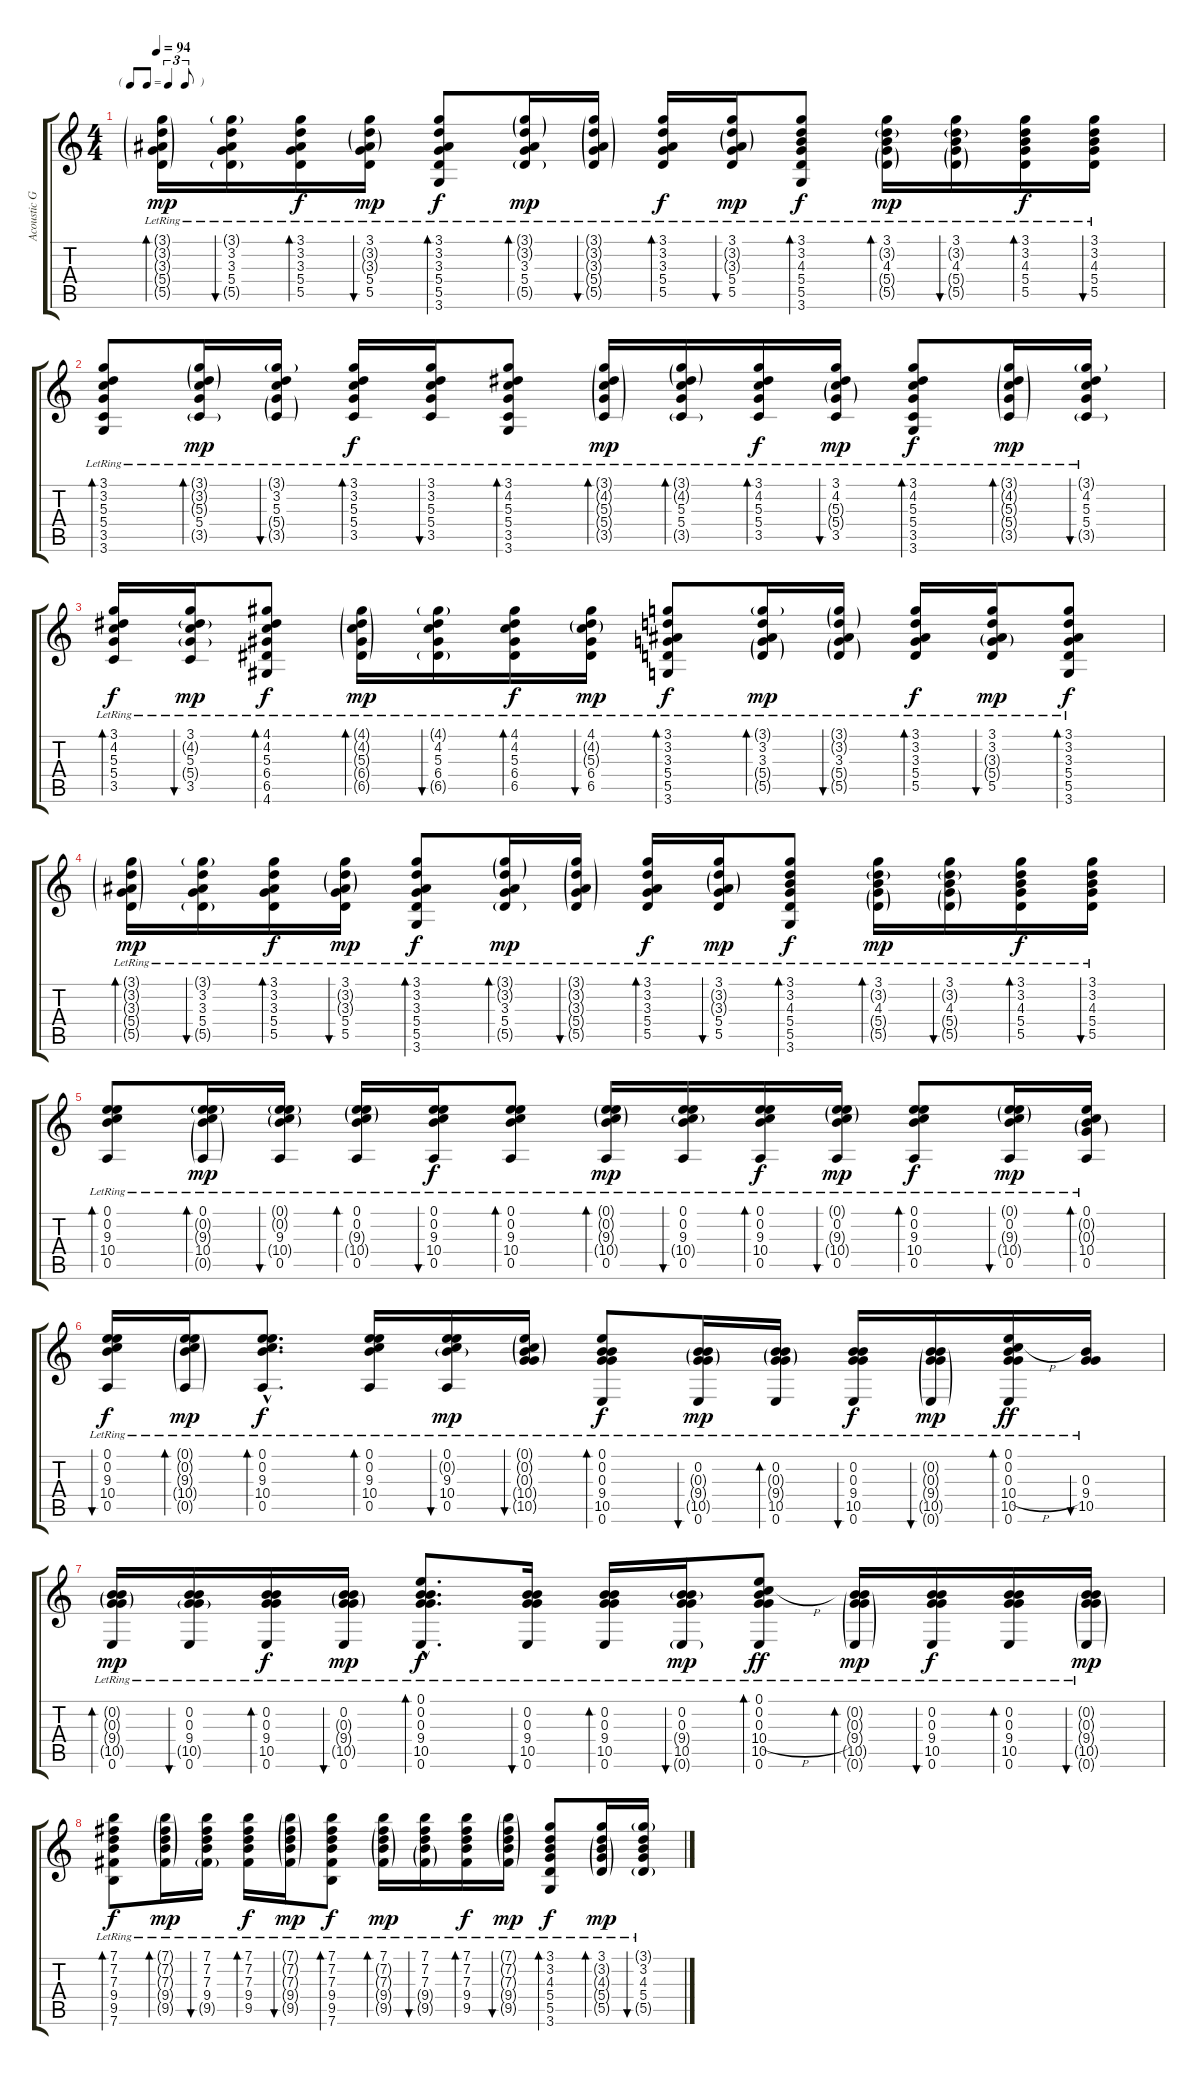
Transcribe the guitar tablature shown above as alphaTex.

\track ("Acoustic Guitar" "Acoustic G") {instrument acousticguitarsteel}
\staff {score tabs}
\tuning (E4 B3 G3 D3 A2 E2) {hide}
\ts (4 4)
\tf triplet8th
\tempo 94
\clef g2
\ks c
(3.1{g lr} 3.2{g} 3.3{g lr} 5.4{g lr} 5.5{g lr}).16{bd 60 dy mp} (3.1{g lr} 3.2 3.3{lr} 5.4{lr} 5.5{g lr}).16{bu 60} (3.1{lr} 3.2 3.3{lr} 5.4{lr} 5.5{lr}).16{bd 60 dy f} (3.1{lr} 3.2{g} 3.3{g lr} 5.4{lr} 5.5{lr}).16{bu 60 dy mp} (3.1{lr} 3.2 3.3{lr} 5.4{lr} 5.5{lr} 3.6{lr}).8{bd 60 dy f} (3.1{g lr} 3.2{g} 3.3{lr} 5.4{lr} 5.5{g lr}).16{bd 60 dy mp} (3.1{g lr} 3.2{g} 3.3{g lr} 5.4{g lr} 5.5{g lr}).16{bu 60} (3.1{lr} 3.2 3.3{lr} 5.4{lr} 5.5{lr}).16{bd 60 dy f} (3.1{lr} 3.2{g} 3.3{g lr} 5.4{lr} 5.5{lr}).16{bu 60 dy mp} (3.1{lr} 3.2 4.3{lr} 5.4{lr} 5.5{lr} 3.6{lr}).8{bd 60 dy f} (3.1{lr} 3.2{g} 4.3{lr} 5.4{g lr} 5.5{g lr}).16{bd 60 dy mp} (3.1{lr} 3.2{g} 4.3{lr} 5.4{g lr} 5.5{g lr}).16{bu 60} (3.1{lr} 3.2{lr} 4.3{lr} 5.4{lr} 5.5{lr}).16{bd 60 dy f} (3.1{lr} 3.2{lr} 4.3{lr} 5.4{lr} 5.5{lr}).16{bu 60} |
(3.1{lr} 3.2{lr} 5.3{lr} 5.4{lr} 3.5{lr} 3.6{lr}).8{bd 60} (3.1{g lr} 3.2{g lr} 5.3{g lr} 5.4{lr} 3.5{g lr}).16{bd 60 dy mp} (3.1{g lr} 3.2{lr} 5.3{lr} 5.4{g lr} 3.5{g lr}).16{bu 60} (3.1{lr} 3.2{lr} 5.3{lr} 5.4{lr} 3.5{lr}).16{bd 60 dy f} (3.1{lr} 3.2 5.3 5.4 3.5).16{bu 60} (3.1{lr} 4.2{lr} 5.3{lr} 5.4 3.5{lr} 3.6{lr}).8{bd 60} (3.1{g} 4.2{g lr} 5.3{g lr} 5.4{g lr} 3.5{g lr}).16{bd 240 dy mp} (3.1{g} 4.2{g lr} 5.3{lr} 5.4{lr} 3.5{g lr}).16{bd 60} (3.1{lr} 4.2{lr} 5.3{lr} 5.4{lr} 3.5{lr}).16{bd 60 dy f} (3.1{lr} 4.2{lr} 5.3{g lr} 5.4{g lr} 3.5{lr}).16{bu 60 dy mp} (3.1 4.2 5.3{lr} 5.4{lr} 3.5{lr} 3.6{lr}).8{bd 60 dy f} (3.1{g} 4.2{g} 5.3{g lr} 5.4{g lr} 3.5{g lr}).16{bd 60 dy mp} (3.1{g} 4.2 5.3{lr} 5.4{lr} 3.5{g lr}).16{bu 60} |
(3.1{lr} 4.2{lr} 5.3{lr} 5.4{lr} 3.5{lr}).16{bd 60 dy f} (3.1{lr} 4.2{g lr} 5.3{lr} 5.4{g lr} 3.5{lr}).16{bu 60 dy mp} (4.1{lr} 4.2 5.3{lr} 6.4{lr} 6.5{lr} 4.6{lr}).8{bd 60 dy f} (4.1{g lr} 4.2{g} 5.3{g lr} 6.4{g lr} 6.5{g lr}).16{bd 60 dy mp} (4.1{g lr} 4.2 5.3{lr} 6.4{lr} 6.5{g lr}).16{bu 60} (4.1{lr} 4.2 5.3{lr} 6.4{lr} 6.5{lr}).16{bd 60 dy f} (4.1{lr} 4.2{g} 5.3{g lr} 6.4{lr} 6.5{lr}).16{bu 60 dy mp} (3.1{lr} 3.2 3.3{lr} 5.4{lr} 5.5{lr} 3.6{lr}).8{bd 60 dy f} (3.1{g lr} 3.2 3.3{lr} 5.4{g lr} 5.5{g lr}).16{bd 60 dy mp} (3.1{g lr} 3.2{g} 3.3{lr} 5.4{g lr} 5.5{g lr}).16{bu 60} (3.1{lr} 3.2 3.3{lr} 5.4{lr} 5.5{lr}).16{bd 60 dy f} (3.1{lr} 3.2 3.3{g lr} 5.4{g lr} 5.5{lr}).16{bu 60 dy mp} (3.1{lr} 3.2 3.3{lr} 5.4{lr} 5.5{lr} 3.6{lr}).8{bd 60 dy f} |
(3.1{g lr} 3.2{g} 3.3{g lr} 5.4{g lr} 5.5{g lr}).16{bd 60 dy mp} (3.1{g lr} 3.2 3.3{lr} 5.4{lr} 5.5{g lr}).16{bu 60} (3.1{lr} 3.2 3.3{lr} 5.4{lr} 5.5{lr}).16{bd 60 dy f} (3.1{lr} 3.2{g} 3.3{g lr} 5.4{lr} 5.5{lr}).16{bu 60 dy mp} (3.1{lr} 3.2 3.3{lr} 5.4{lr} 5.5{lr} 3.6{lr}).8{bd 60 dy f} (3.1{g lr} 3.2{g} 3.3{lr} 5.4{lr} 5.5{g lr}).16{bd 60 dy mp} (3.1{g lr} 3.2{g} 3.3{g lr} 5.4{g lr} 5.5{g lr}).16{bu 60} (3.1{lr} 3.2 3.3{lr} 5.4{lr} 5.5{lr}).16{bd 60 dy f} (3.1{lr} 3.2{g} 3.3{g lr} 5.4{lr} 5.5{lr}).16{bu 60 dy mp} (3.1{lr} 3.2 4.3{lr} 5.4{lr} 5.5{lr} 3.6{lr}).8{bd 60 dy f} (3.1{lr} 3.2{g} 4.3{lr} 5.4{g lr} 5.5{g lr}).16{bd 60 dy mp} (3.1{lr} 3.2{g} 4.3{lr} 5.4{g lr} 5.5{g lr}).16{bu 60} (3.1{lr} 3.2{lr} 4.3{lr} 5.4{lr} 5.5{lr}).16{bd 60 dy f} (3.1{lr} 3.2{lr} 4.3{lr} 5.4{lr} 5.5{lr}).16{bu 60} |
(0.1{lr} 0.2{lr} 9.3{lr} 10.4{lr} 0.5{lr}).8{bd 60} (0.1{lr} 0.2{g lr} 9.3{g lr} 10.4{lr} 0.5{g lr}).16{bd 60 dy mp} (0.1{g lr} 0.2{g lr} 9.3{lr} 10.4{g lr} 0.5{lr}).16{bu 60} (0.1{lr} 0.2{lr} 9.3{g lr} 10.4{g lr} 0.5{lr}).16{bd 60} (0.1{lr} 0.2{lr} 9.3{lr} 10.4{lr} 0.5{lr}).16{bu 60 dy f} (0.1{lr} 0.2{lr} 9.3{lr} 10.4{lr} 0.5{lr}).8{bd 60} (0.1{g lr} 0.2{g lr} 9.3{g lr} 10.4{g lr} 0.5{lr}).16{bd 60 dy mp} (0.1{lr} 0.2{lr} 9.3{lr} 10.4{g lr} 0.5{lr}).16{bu 60} (0.1{lr} 0.2{lr} 9.3{lr} 10.4{lr} 0.5{lr}).16{bd 60 dy f} (0.1{g lr} 0.2{lr} 9.3{g lr} 10.4{g lr} 0.5{lr}).16{bu 60 dy mp} (0.1{lr} 0.2{lr} 9.3{lr} 10.4{lr} 0.5{lr}).8{bd 60 dy f} (0.1{g lr} 0.2{lr} 9.3{g lr} 10.4{g lr} 0.5{lr}).16{bu 60 dy mp} (0.1{lr} 0.2{g lr} 0.3{g lr} 10.4{lr} 0.5{lr}).16{bd 60} |
(0.1{lr} 0.2{lr} 9.3{lr} 10.4 0.5{lr}).16{bu 60 dy f} (0.1{g lr} 0.2{g lr} 9.3{g lr} 10.4{g lr} 0.5{g lr}).16{bd 60 dy mp} (0.1{hac lr} 0.2{hac lr} 9.3{hac lr} 10.4{hac lr} 0.5{hac lr}).8{d bd 60 dy f} (0.1{lr} 0.2{lr} 9.3{lr} 10.4{lr} 0.5{lr}).16{bd 60} (0.1{lr} 0.2{g lr} 9.3{lr} 10.4{lr} 0.5{lr}).16{bu 60 dy mp} (0.1{g lr} 0.2{g lr} 0.3{g lr} 10.4{g lr} 10.5{g lr}).16{bu 60} (0.1{lr} 0.2{lr} 0.3{lr} 9.4{lr} 10.5{lr} 0.6{lr}).8{bd 60 dy f} (0.2{lr} 0.3{g lr} 9.4{g lr} 10.5{g lr} 0.6{lr}).16{bu 60 dy mp} (0.2{lr} 0.3{g lr} 9.4{g lr} 10.5{lr} 0.6{lr}).16{bd 60} (0.2{lr} 0.3{lr} 9.4{lr} 10.5{lr} 0.6{lr}).16{bu 60 dy f} (0.2{g lr} 0.3{g lr} 9.4{g lr} 10.5{g lr} 0.6{g lr}).16{bu 60 dy mp} (0.1{lr} 0.2{lr} 0.3{lr} 10.4{h} 10.5{lr} 0.6{lr}).16{bd 60 dy ff} (0.3{lr} 9.4{lr} 10.5{lr}).16{bu 60} |
(0.2{g lr} 0.3{g lr} 9.4{g lr} 10.5{g lr} 0.6{lr}).16{bd 60 dy mp} (0.2{lr} 0.3{lr} 9.4{lr} 10.5{g lr} 0.6{lr}).16{bu 60} (0.2{lr} 0.3{lr} 9.4{lr} 10.5{lr} 0.6{lr}).16{bd 60 dy f} (0.2{lr} 0.3{g lr} 9.4{g lr} 10.5{g lr} 0.6{lr}).16{bu 60 dy mp} (0.1{hac lr} 0.2{hac lr} 0.3{hac lr} 9.4{hac lr} 10.5{hac lr} 0.6{hac lr}).8{d bd 60 dy f} (0.2{lr} 0.3{lr} 9.4{lr} 10.5{lr} 0.6{lr}).16{bu 60} (0.2{lr} 0.3{lr} 9.4{lr} 10.5{lr} 0.6{lr}).16{bd 60} (0.2 0.3 9.4{g lr} 10.5{lr} 0.6{g lr}).16{bu 60 dy mp} (0.1{lr} 0.2{lr} 0.3{lr} 10.4{h} 10.5{lr} 0.6{lr}).8{bd 60 dy ff} (0.2{g lr} 0.3{g lr} 9.4{g lr} 10.5{g lr} 0.6{g lr}).16{bd 60 dy mp} (0.2{lr} 0.3{lr} 9.4{lr} 10.5{lr} 0.6{lr}).16{bu 60 dy f} (0.2{lr} 0.3{lr} 9.4{lr} 10.5{lr} 0.6{lr}).16{bd 60} (0.2{g lr} 0.3{g lr} 9.4{g lr} 10.5{g lr} 0.6{g lr}).16{bu 60 dy mp} |
(7.1{lr} 7.2{lr} 7.3{lr} 9.4{lr} 9.5{lr} 7.6{lr}).8{bd 60 dy f} (7.1{g lr} 7.2{g lr} 7.3{g lr} 9.4{g lr} 9.5{g lr}).16{bd 60 dy mp} (7.1{lr} 7.2{lr} 7.3{lr} 9.4{lr} 9.5{g lr}).16{bu 60} (7.1{lr} 7.2{lr} 7.3{lr} 9.4{lr} 9.5{lr}).16{bd 60 dy f} (7.1{g lr} 7.2{g lr} 7.3{g lr} 9.4{g lr} 9.5{g lr}).16{bu 60 dy mp} (7.1{lr} 7.2{lr} 7.3{lr} 9.4{lr} 9.5{lr} 7.6{lr}).8{bd 60 dy f} (7.1{lr} 7.2{g lr} 7.3{g lr} 9.4{g lr} 9.5{g lr}).16{bd 60 dy mp} (7.1{lr} 7.2{lr} 7.3{lr} 9.4{g lr} 9.5{g lr}).16{bu 60} (7.1{lr} 7.2{lr} 7.3{lr} 9.4{lr} 9.5{lr}).16{bd 60 dy f} (7.1{g lr} 7.2{g lr} 7.3{g lr} 9.4{g lr} 9.5{g lr}).16{bu 60 dy mp} (3.1{lr} 3.2{lr} 4.3{lr} 5.4{lr} 5.5{lr} 3.6{lr}).8{bd 60 dy f} (3.1{lr} 3.2{g lr} 4.3{g lr} 5.4{g lr} 5.5{g lr}).16{bd 60 dy mp} (3.1{g lr} 3.2{lr} 4.3{lr} 5.4{lr} 5.5{g lr}).16{bu 60}
